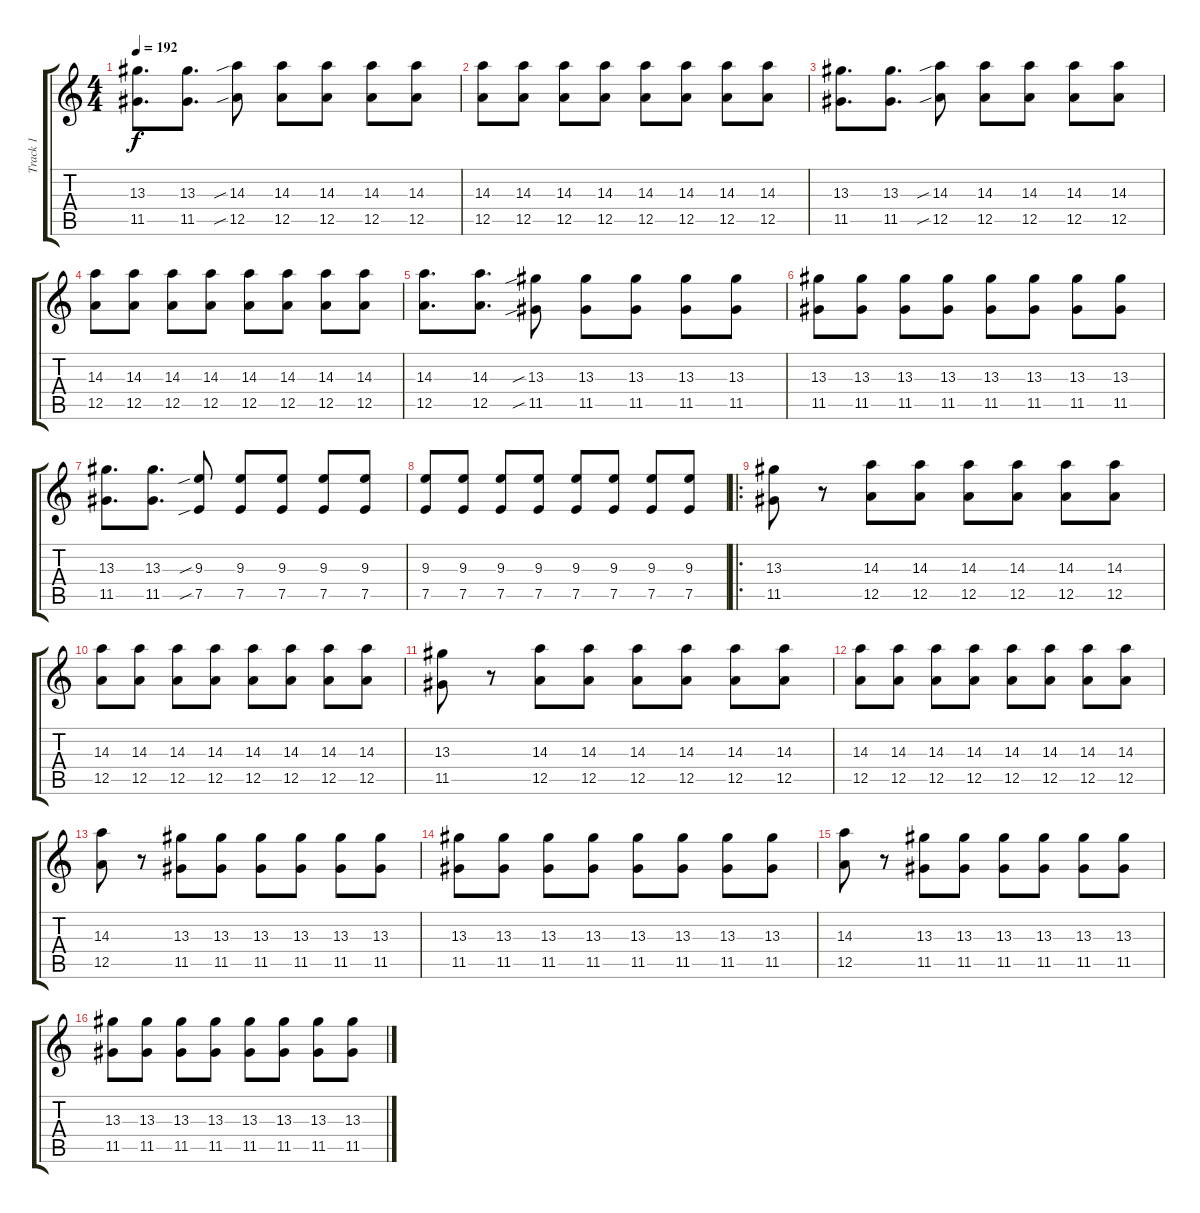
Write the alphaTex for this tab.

\track ("Track 1" "Track 1") {instrument electricguitarclean}
\staff {score tabs}
\tuning (E4 B3 G3 D3 A2 D2) {hide}
\ts (4 4)
\tempo 192
\clef g2
\ks c
(13.3 11.5).8{d dy f} (13.3 11.5).8{d} (14.3{sib} 12.5{sib}).8 (14.3 12.5).8 (14.3 12.5).8 (14.3 12.5).8 (14.3 12.5).8 |
(14.3 12.5).8 (14.3 12.5).8 (14.3 12.5).8 (14.3 12.5).8 (14.3 12.5).8 (14.3 12.5).8 (14.3 12.5).8 (14.3 12.5).8 |
(13.3 11.5).8{d} (13.3 11.5).8{d} (14.3{sib} 12.5{sib}).8 (14.3 12.5).8 (14.3 12.5).8 (14.3 12.5).8 (14.3 12.5).8 |
(14.3 12.5).8 (14.3 12.5).8 (14.3 12.5).8 (14.3 12.5).8 (14.3 12.5).8 (14.3 12.5).8 (14.3 12.5).8 (14.3 12.5).8 |
(14.3 12.5).8{d} (14.3 12.5).8{d} (13.3{sib} 11.5{sib}).8 (13.3 11.5).8 (13.3 11.5).8 (13.3 11.5).8 (13.3 11.5).8 |
(13.3 11.5).8 (13.3 11.5).8 (13.3 11.5).8 (13.3 11.5).8 (13.3 11.5).8 (13.3 11.5).8 (13.3 11.5).8 (13.3 11.5).8 |
(13.3 11.5).8{d} (13.3 11.5).8{d} (9.3{sib} 7.5{sib}).8 (9.3 7.5).8 (9.3 7.5).8 (9.3 7.5).8 (9.3 7.5).8 |
(9.3 7.5).8 (9.3 7.5).8 (9.3 7.5).8 (9.3 7.5).8 (9.3 7.5).8 (9.3 7.5).8 (9.3 7.5).8 (9.3 7.5).8 |
\ro
(13.3 11.5).8 r.8 (14.3 12.5).8 (14.3 12.5).8 (14.3 12.5).8 (14.3 12.5).8 (14.3 12.5).8 (14.3 12.5).8 |
(14.3 12.5).8 (14.3 12.5).8 (14.3 12.5).8 (14.3 12.5).8 (14.3 12.5).8 (14.3 12.5).8 (14.3 12.5).8 (14.3 12.5).8 |
(13.3 11.5).8 r.8 (14.3 12.5).8 (14.3 12.5).8 (14.3 12.5).8 (14.3 12.5).8 (14.3 12.5).8 (14.3 12.5).8 |
(14.3 12.5).8 (14.3 12.5).8 (14.3 12.5).8 (14.3 12.5).8 (14.3 12.5).8 (14.3 12.5).8 (14.3 12.5).8 (14.3 12.5).8 |
(14.3 12.5).8 r.8 (13.3 11.5).8 (13.3 11.5).8 (13.3 11.5).8 (13.3 11.5).8 (13.3 11.5).8 (13.3 11.5).8 |
(13.3 11.5).8 (13.3 11.5).8 (13.3 11.5).8 (13.3 11.5).8 (13.3 11.5).8 (13.3 11.5).8 (13.3 11.5).8 (13.3 11.5).8 |
(14.3 12.5).8 r.8 (13.3 11.5).8 (13.3 11.5).8 (13.3 11.5).8 (13.3 11.5).8 (13.3 11.5).8 (13.3 11.5).8 |
(13.3 11.5).8 (13.3 11.5).8 (13.3 11.5).8 (13.3 11.5).8 (13.3 11.5).8 (13.3 11.5).8 (13.3 11.5).8 (13.3 11.5).8
